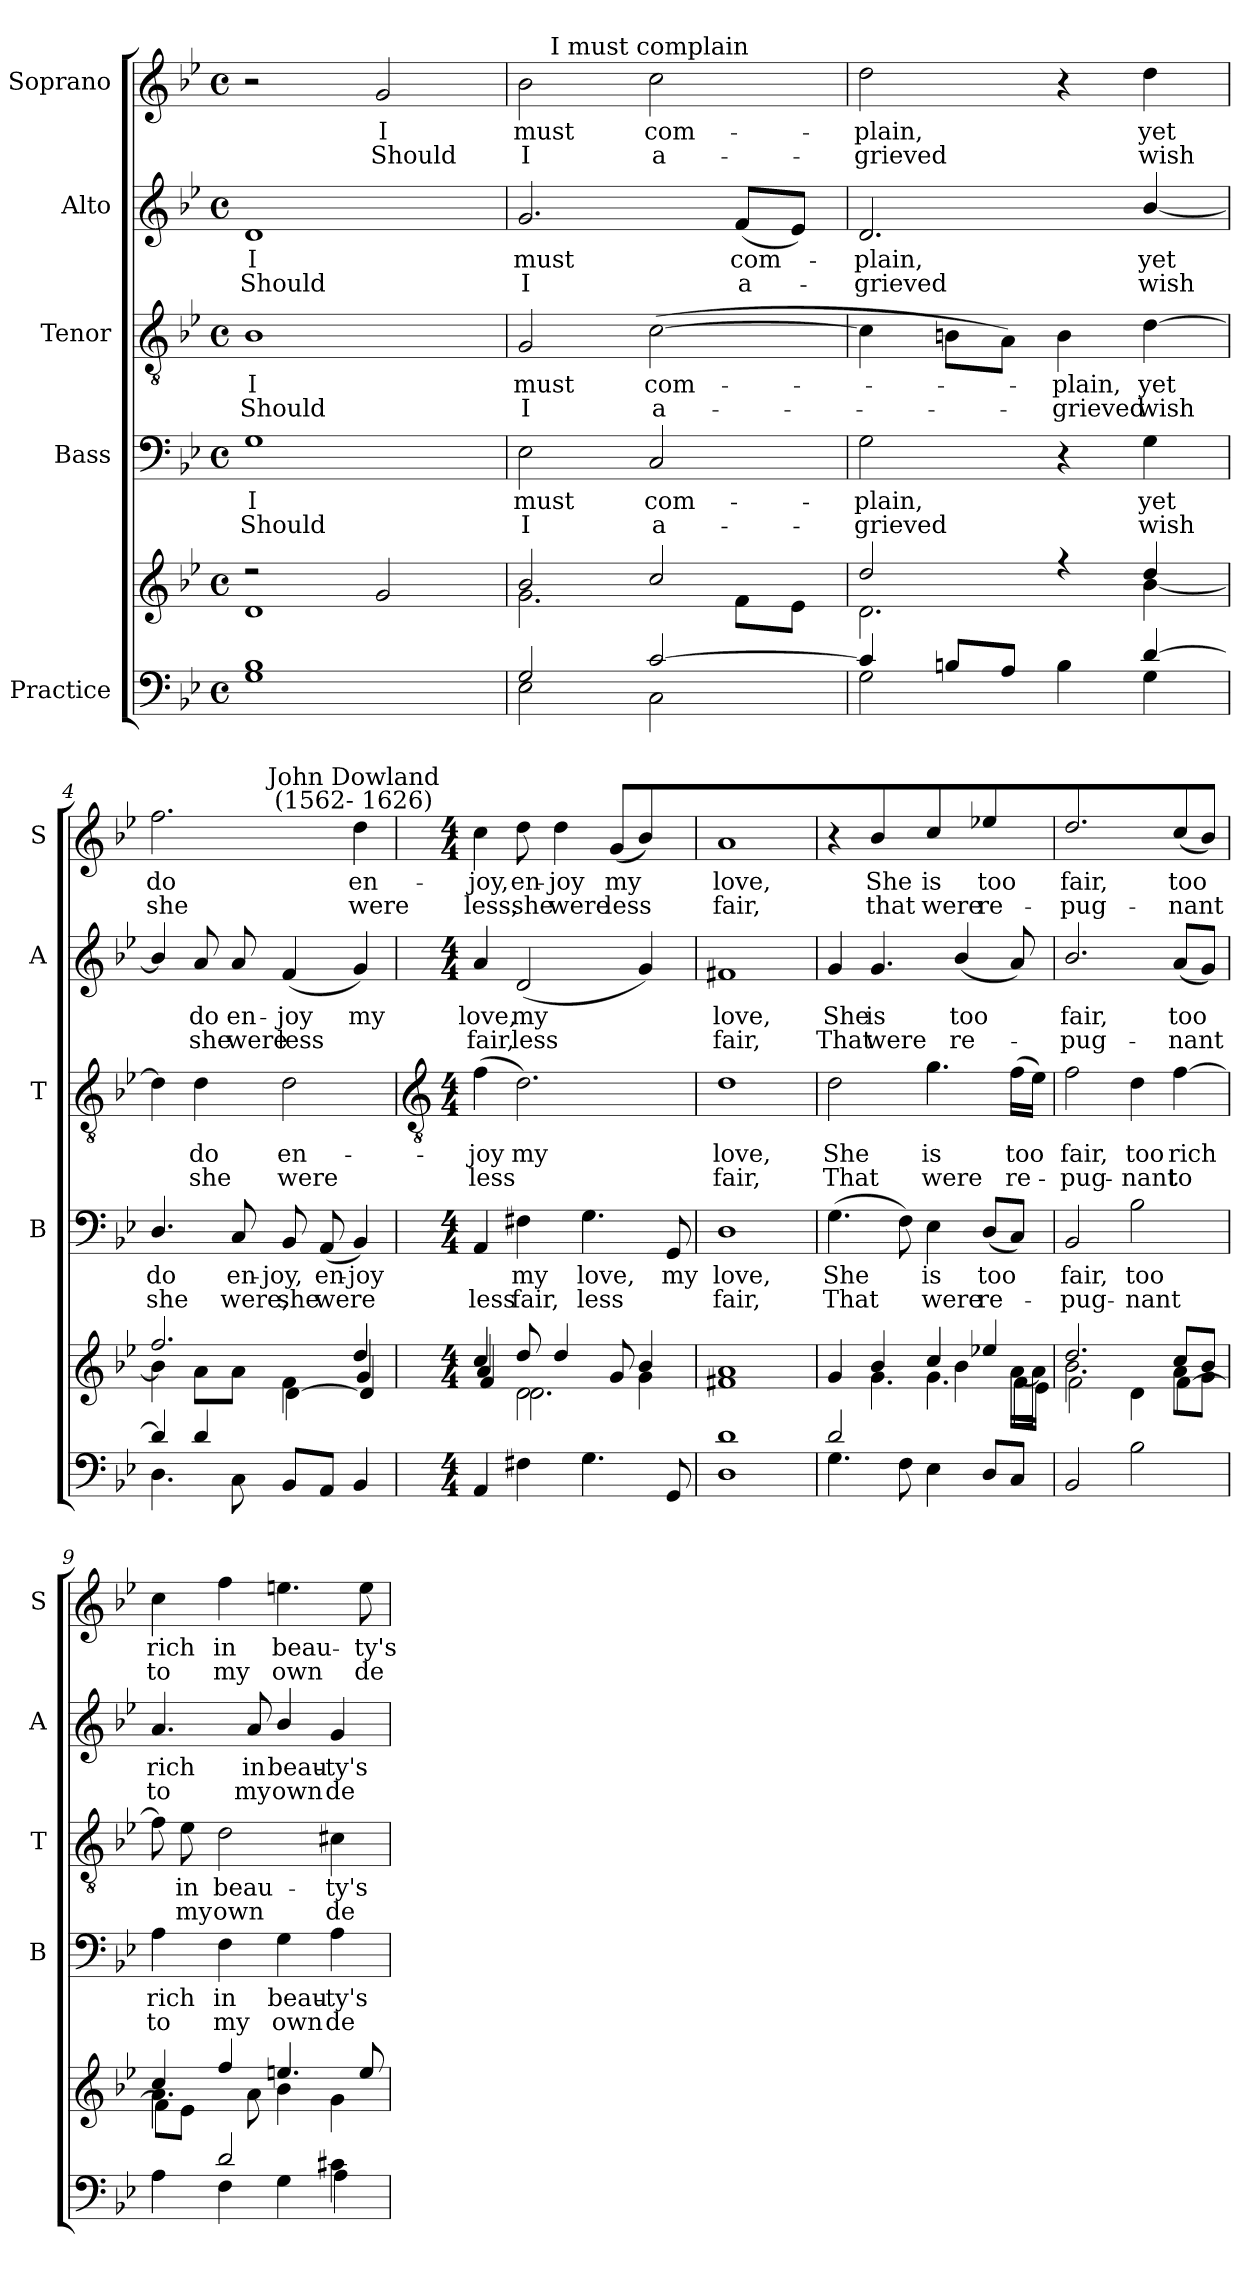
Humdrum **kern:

**kern	**kern	**kern	**text	**text	**kern	**text	**text	**kern	**text	**text	**kern	**text	**text
*part5	*part5	*part4	*part4	*part4	*part3	*part3	*part3	*part2	*part2	*part2	*part1	*part1	*part1
*staff6	*staff5	*staff4	*staff4	*staff4	*staff3	*staff3	*staff3	*staff2	*staff2	*staff2	*staff1	*staff1	*staff1
*I"Practice	*	*I"Bass	*	*	*I"Tenor	*	*	*I"Alto	*	*	*I"Soprano	*	*
*	*	*I'B	*	*	*I'T	*	*	*I'A	*	*	*I'S	*	*
*clefF4	*clefG2	*clefF4	*	*	*clefGv2	*	*	*clefG2	*	*	*clefG2	*	*
*k[b-e-]	*k[b-e-]	*k[b-e-]	*	*	*k[b-e-]	*	*	*k[b-e-]	*	*	*k[b-e-]	*	*
*B-:	*B-:	*B-:	*	*	*B-:	*	*	*B-:	*	*	*B-:	*	*
*M4/4	*M4/4	*M4/4	*	*	*M4/4	*	*	*M4/4	*	*	*M4/4	*	*
*met(c)	*met(c)	*met(c)	*	*	*met(c)	*	*	*met(c)	*	*	*met(c)	*	*
=1	=1	=1	=1	=1	=1	=1	=1	=1	=1	=1	=1	=1	=1
*^	*^	*	*	*	*	*	*	*	*	*	*	*	*
!	!	!	!	!	!LO:LY:b	!LO:LY:b	!	!LO:LY:b	!LO:LY:b	!	!LO:LY:b	!LO:LY:b	!	!	!
1B-	1G	2r	1d	1G	I	Should	1B-	I	Should	1d	I	Should	2r	.	.
!	!	!	!	!	!	!	!	!	!	!	!	!	!	!LO:LY:b	!LO:LY:b
.	.	2g	.	.	.	.	.	.	.	.	.	.	2g	I	Should
=2	=2	=2	=2	=2	=2	=2	=2	=2	=2	=2	=2	=2	=2	=2	=2
!	!	!	!	!	!LO:LY:b	!LO:LY:b	!	!LO:LY:b	!LO:LY:b	!	!LO:LY:b	!LO:LY:b	!	!LO:LY:b	!LO:LY:b
2G	2E-	2b-/	2.g\	2E-	must	I	2G	must	I	2.g	must	I	2b-	must	I
!	!	!	!	!	!	!	!	!	!	!	!	!	!LO:TX:a:cj:t=I must complain	!	!
!	!	!	!	!	!LO:LY:b	!LO:LY:b	!	!LO:LY:b	!LO:LY:b	!	!	!	!	!LO:LY:b	!LO:LY:b
[2c	2C\	2cc/	.	2C	com-	-a-	(>[2c	com-	a-	.	.	.	2cc	com-	-a-
!	!	!	!	!	!	!	!	!	!	!	!LO:LY:b	!LO:LY:b	!	!	!
.	.	.	8f\L	.	.	.	.	.	.	(<8fL	com-	a-	.	.	.
.	.	.	8e-\J	.	.	.	.	.	.	8e-J)	.	.	.	.	.
=3	=3	=3	=3	=3	=3	=3	=3	=3	=3	=3	=3	=3	=3	=3	=3
!	!	!	!	!	!LO:LY:b	!LO:LY:b	!	!	!	!	!LO:LY:b	!LO:LY:b	!	!LO:LY:b	!LO:LY:b
4c/]	2G	2dd/	2.d\	2G	-plain,	grieved	4c]	.	.	2.d	plain,	grieved	2dd	-plain,	grieved
8Bn/L	.	.	.	.	.	.	8Bn\L	.	.	.	.	.	.	.	.
8A/J	.	.	.	.	.	.	8A\J)	.	.	.	.	.	.	.	.
!	!	!	!	!	!	!	!	!LO:LY:b	!LO:LY:b	!	!	!	!	!	!
4B	4ryy	4r	.	4r	.	.	4B	plain,	grieved	.	.	.	4r	.	.
!	!	!	!	!	!LO:LY:b	!LO:LY:b	!	!LO:LY:b	!LO:LY:b	!	!LO:LY:b	!LO:LY:b	!	!LO:LY:b	!LO:LY:b
[4d	4G	4dd	[4b-\	4G	yet	wish	[4d	yet	wish	[4b-/	yet	wish	4dd	yet	wish
=4	=4	=4	=4	=4	=4	=4	=4	=4	=4	=4	=4	=4	=4	=4	=4
*	*	*	*^	*	*	*	*	*	*	*	*	*	*	*	*
!	!	!	!	!	!	!LO:LY:b	!LO:LY:b	!	!	!	!	!	!	!	!LO:LY:b	!LO:LY:b
4d/]	4.D\	2.ff/	4b-\]	2ryy	4.D/	do	she	4d]	.	.	4b-/]	.	.	2.ff	do	she
!	!	!	!	!	!	!	!	!	!LO:LY:b	!LO:LY:b	!	!LO:LY:b	!LO:LY:b	!	!	!
4d/	.	.	8a\L	.	.	.	.	4d	do	she	8a	do	she	.	.	.
!	!	!	!	!	!	!LO:LY:b	!LO:LY:b	!	!	!	!	!LO:LY:b	!LO:LY:b	!	!	!
.	8C\	.	8a\J	.	8C	en-	-were,	.	.	.	8a	en-	-were	.	.	.
!	!	!	!	!	!	!LO:LY:b	!LO:LY:b	!	!LO:LY:b	!LO:LY:b	!	!LO:LY:b	!LO:LY:b	!	!	!
2ryy	8BB-L	.	4f\	[4d\	8BB-	joy,	she	2d	en-	-were	(<4f	joy	less	.	.	.
!	!	!	!	!	!	!LO:LY:b	!LO:LY:b	!	!	!	!	!	!	!	!	!
.	8AAJ	.	.	.	(<8AA	en-	-were	.	.	.	.	.	.	.	.	.
!	!	!	!	!	!	!	!	!	!	!	!	!	!	!LO:TX:a:cj:t=John Dowland\n(1562- 1626)	!	!
!	!	!	!	!	!	!LO:LY:b	!	!	!	!	!	!LO:LY:b	!	!	!LO:LY:b	!LO:LY:b
.	4BB-	4dd/	4g/	4d/]	4BB-)	joy	.	.	.	.	4g)	my	.	4dd	en-	-were
*v	*v	*	*	*	*	*	*	*	*	*	*	*	*	*	*	*
!!LO:LB:g=z
=5	=5	=5	=5	=5	=5	=5	=5	=5	=5	=5	=5	=5	=5	=5	=5
*	*	*	*	*	*	*	*clefGv2	*	*	*	*	*	*	*	*
*M4/4	*M4/4	*	*	*M4/4	*	*	*M4/4	*	*	*M4/4	*	*	*M4/4	*	*
*^	*	*	*	*	*	*	*	*	*	*	*	*	*	*	*
!	!	!	!	!	!	!	!LO:LY:b	!	!LO:LY:b	!LO:LY:b	!	!LO:LY:b	!LO:LY:b	!	!LO:LY:b	!LO:LY:b
*v	*v	*	*	*	*	*	*	*	*	*	*	*	*	*	*	*
4AA	4cc/	4a/	4f/	4AA	.	less	(>4f	joy	less	4a	love,	fair,	4cc	joy,	less,
!	!	!	!	!	!LO:LY:b	!LO:LY:b	!	!LO:LY:b	!	!	!LO:LY:b	!LO:LY:b	!	!LO:LY:b	!LO:LY:b
4F#X	8dd/	2d\	2.d\	4F#X	my	fair,	2.d)	my	.	(<2d	my	less	8dd	en-	-she
!	!	!	!	!	!	!	!	!	!	!	!	!	!	!LO:LY:b	!LO:LY:b
.	4dd/	.	.	.	.	.	.	.	.	.	.	.	4dd	joy	were
!	!	!	!	!	!LO:LY:b	!LO:LY:b	!	!	!	!	!	!	!	!	!
4.G	.	.	.	4.G	love,	less	.	.	.	.	.	.	.	.	.
!	!	!	!	!	!	!	!	!	!	!	!	!	!	!LO:LY:b	!LO:LY:b
.	8g	.	.	.	.	.	.	.	.	.	.	.	(<8gL	my	less
.	4b-/	4g	.	.	.	.	.	.	.	4g)	.	.	4b-/)	.	.
!	!	!	!	!	!LO:LY:b	!	!	!	!	!	!	!	!	!	!
8GG	.	.	.	8GG	my	.	.	.	.	.	.	.	.	.	.
*	*	*v	*v	*	*	*	*	*	*	*	*	*	*	*	*
=6	=6	=6	=6	=6	=6	=6	=6	=6	=6	=6	=6	=6	=6	=6
*^	*	*	*	*	*	*	*	*	*	*	*	*	*	*
!	!	!	!	!	!LO:LY:b	!LO:LY:b	!	!LO:LY:b	!LO:LY:b	!	!LO:LY:b	!LO:LY:b	!	!LO:LY:b	!LO:LY:b
1d\	1D	1a	1f#X	1D	love,	fair,	1d	love,	fair,	1f#X	love,	fair,	1a	love,	fair,
=7	=7	=7	=7	=7	=7	=7	=7	=7	=7	=7	=7	=7	=7	=7	=7
*	*	*	*^	*	*	*	*	*	*	*	*	*	*	*	*
!	!	!	!	!	!	!LO:LY:b	!LO:LY:b	!	!LO:LY:b	!LO:LY:b	!	!LO:LY:b	!LO:LY:b	!	!	!
2d/	4.G	4ryy	4g	2ryy	(>4.G	She	That	2d	She	That	4g	She	That	4r	.	.
!	!	!	!	!	!	!	!	!	!	!	!	!LO:LY:b	!LO:LY:b	!	!LO:LY:b	!LO:LY:b
.	.	4b-/	4.g\	.	.	.	.	.	.	.	4.g	is	were	4b-	She	that
.	8F	.	.	.	8F)	.	.	.	.	.	.	.	.	.	.	.
!	!	!	!	!	!	!LO:LY:b	!LO:LY:b	!	!LO:LY:b	!LO:LY:b	!	!	!	!	!LO:LY:b	!LO:LY:b
2ryy	4E-	4cc/	.	4.g\	4E-	is	were	4.g	is	were	.	.	.	4cc	is	were
!	!	!	!	!	!	!	!	!	!	!	!	!LO:LY:b	!LO:LY:b	!	!	!
.	.	.	4b-\	.	.	.	.	.	.	.	(<4b-/	too	re-	.	.	.
!	!	!	!	!	!	!LO:LY:b	!LO:LY:b	!	!	!	!	!	!	!	!LO:LY:b	!LO:LY:b
.	8DL	4ee-X/	.	.	(<8DL	too	re-	.	.	.	.	.	.	4ee-X	too	re-
!	!	!	!	!	!	!	!	!	!LO:LY:b	!LO:LY:b	!	!	!	!	!	!
.	8CJ	.	[16a\LL	16f\LL	8CJ)	.	.	(>16fLL	too	re-	8a)	.	.	.	.	.
.	.	.	16a\JJ]	16e-\JJ	.	.	.	16e-JJ)	.	.	.	.	.	.	.	.
*v	*v	*	*	*	*	*	*	*	*	*	*	*	*	*	*	*
=8	=8	=8	=8	=8	=8	=8	=8	=8	=8	=8	=8	=8	=8	=8	=8
!	!	!	!	!	!LO:LY:b	!LO:LY:b	!	!LO:LY:b	!LO:LY:b	!	!LO:LY:b	!LO:LY:b	!	!LO:LY:b	!LO:LY:b
2BB-	2.dd	2.b-\	2f\	2BB-	fair,	pug-	2f	fair,	pug-	2.b-/	fair,	pug-	2.dd	-fair,	pug-
!	!	!	!	!	!LO:LY:b	!LO:LY:b	!	!LO:LY:b	!LO:LY:b	!	!	!	!	!	!
2B-	.	.	4d\	2B-	-too	nant	4d	-too	nant	.	.	.	.	.	.
!	!	!	!	!	!	!	!	!LO:LY:b	!LO:LY:b	!	!LO:LY:b	!LO:LY:b	!	!LO:LY:b	!LO:LY:b
.	8cc/L	8aL	[4f\	.	.	.	[4f	rich	to	(<8aL	-too	nant	(>8cc	-too	nant
.	8b-/J	8gJ	.	.	.	.	.	.	.	8gJ)	.	.	8b-J)	.	.
=9	=9	=9	=9	=9	=9	=9	=9	=9	=9	=9	=9	=9	=9	=9	=9
*^	*	*	*	*	*	*	*	*	*	*	*	*	*	*	*
!	!	!	!	!	!	!LO:LY:b	!LO:LY:b	!	!	!	!	!LO:LY:b	!LO:LY:b	!	!LO:LY:b	!LO:LY:b
4ryy	4A	4cc/	4.a\	8f\L]	4A	rich	to	8f]	.	.	4.a	rich	to	4cc	rich	to
!	!	!	!	!	!	!	!	!	!LO:LY:b	!LO:LY:b	!	!	!	!	!	!
.	.	.	.	8e-\J	.	.	.	8e-	in	my	.	.	.	.	.	.
!	!	!	!	!	!	!LO:LY:b	!LO:LY:b	!	!LO:LY:b	!LO:LY:b	!	!	!	!	!LO:LY:b	!LO:LY:b
2d/	4F	4ff/	.	2.ryy	4F	in	my	2d	beau-	-own	.	.	.	4ff	in	my
!	!	!	!	!	!	!	!	!	!	!	!	!LO:LY:b	!LO:LY:b	!	!	!
.	.	.	8a\	.	.	.	.	.	.	.	8a	in	my	.	.	.
!	!	!	!	!	!	!LO:LY:b	!LO:LY:b	!	!	!	!	!LO:LY:b	!LO:LY:b	!	!LO:LY:b	!LO:LY:b
.	4G	4.een/	4b-\	.	4G	beau-	-own	.	.	.	4b-/	beau-	-own	4.een	beau-	-own
!	!	!	!	!	!	!LO:LY:b	!LO:LY:b	!	!LO:LY:b	!LO:LY:b	!	!LO:LY:b	!LO:LY:b	!	!	!
4c#X\	4A	.	4g\	.	4A	ty's	de-	4c#X	ty's	de-	4g	ty's	de-	.	.	.
!	!	!	!	!	!	!	!	!	!	!	!	!	!	!	!LO:LY:b	!LO:LY:b
.	.	8ee/	.	.	.	.	.	.	.	.	.	.	.	8ee	ty's	de-
*v	*v	*	*	*	*	*	*	*	*	*	*	*	*	*	*	*
*	*v	*v	*v	*	*	*	*	*	*	*	*	*	*	*	*
=	=	=	=	=	=	=	=	=	=	=	=	=	=
*-	*-	*-	*-	*-	*-	*-	*-	*-	*-	*-	*-	*-	*-
